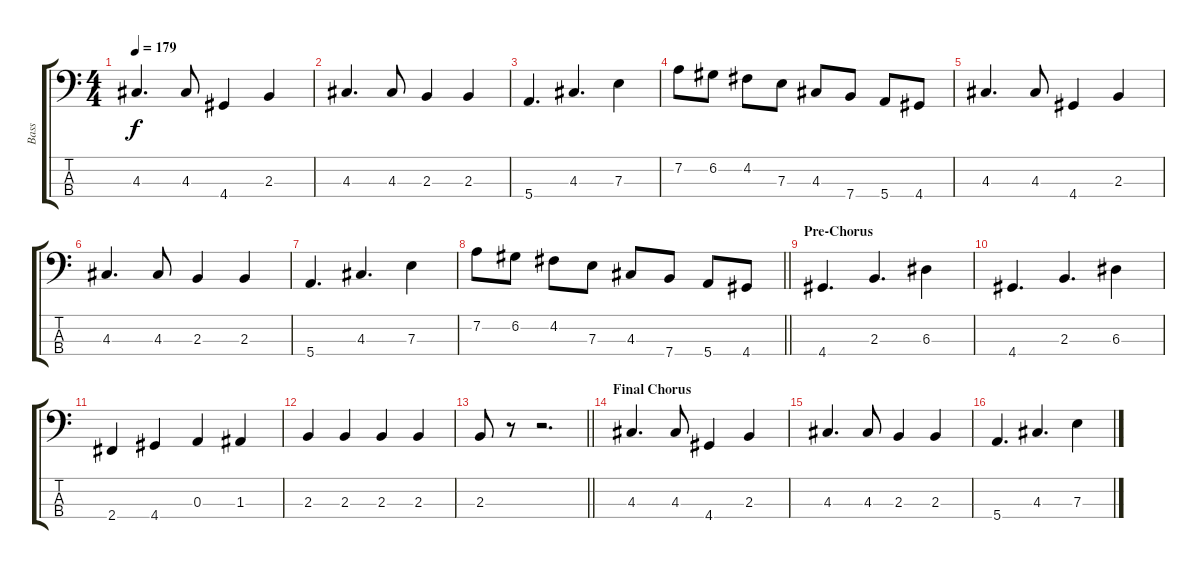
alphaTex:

\track ("Bass" "Bass") {instrument electricbassfinger}
\staff {score tabs}
\tuning (G2 D2 A1 E1) {hide}
\ts (4 4)
\tempo 179
\clef f4
\ks c
4.3.4{d dy f} 4.3.8 4.4.4 2.3.4 |
4.3.4{d} 4.3.8 2.3.4 2.3.4 |
5.4.4{d} 4.3.4{d} 7.3.4 |
7.2.8 6.2.8 4.2.8 7.3.8 4.3.8 7.4.8 5.4.8 4.4.8 |
4.3.4{d} 4.3.8 4.4.4 2.3.4 |
4.3.4{d} 4.3.8 2.3.4 2.3.4 |
5.4.4{d} 4.3.4{d} 7.3.4 |
\barLineRight lightlight
7.2.8 6.2.8 4.2.8 7.3.8 4.3.8 7.4.8 5.4.8 4.4.8 |
\section ("" "Pre-Chorus")
4.4.4{d} 2.3.4{d} 6.3.4 |
4.4.4{d} 2.3.4{d} 6.3.4 |
2.4.4 4.4.4 0.3.4 1.3.4 |
2.3.4 2.3.4 2.3.4 2.3.4 |
\barLineRight lightlight
2.3.8 r.8 r.2{d} |
\section ("" "Final Chorus")
4.3.4{d} 4.3.8 4.4.4 2.3.4 |
4.3.4{d} 4.3.8 2.3.4 2.3.4 |
5.4.4{d} 4.3.4{d} 7.3.4
